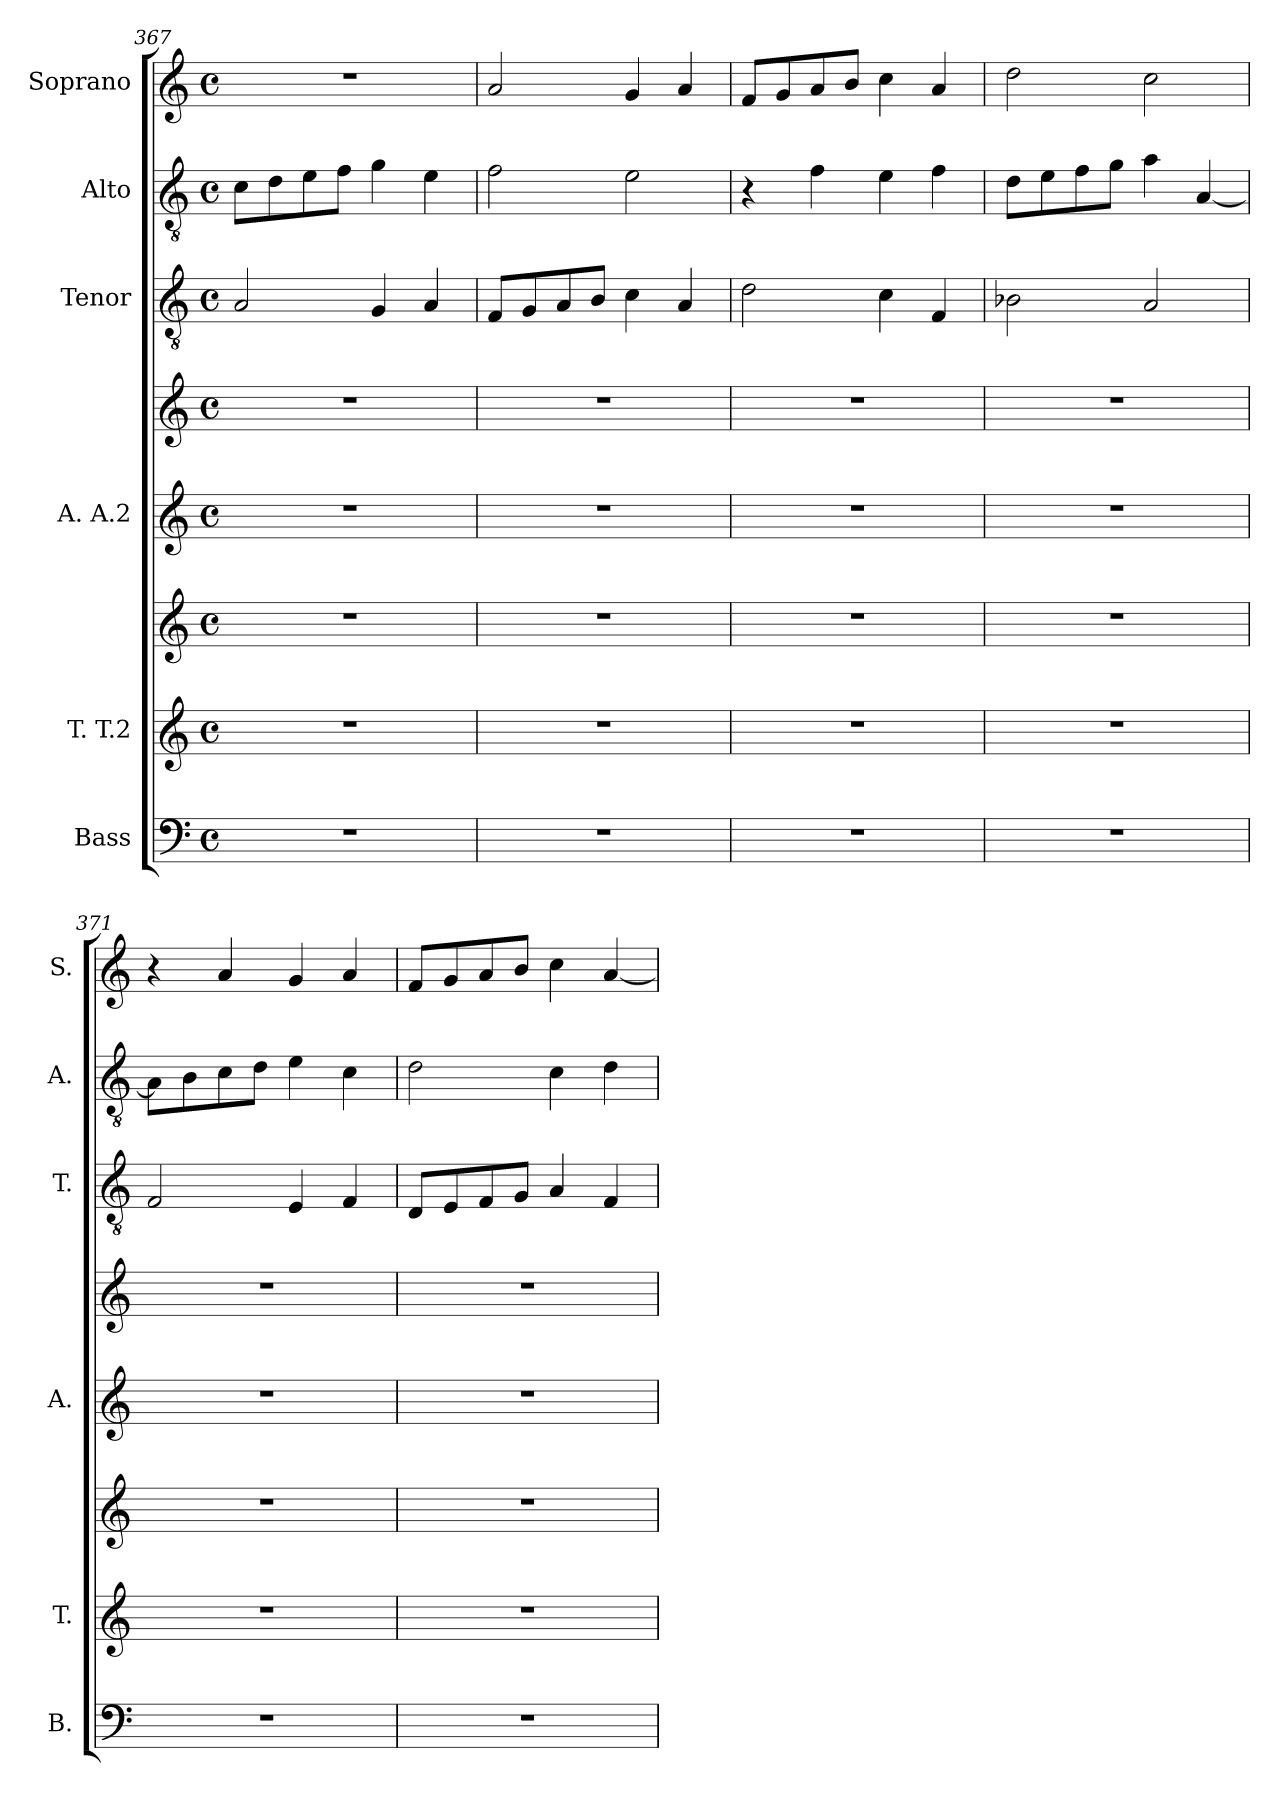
**kern	**kern	**kern	**kern	**kern	**kern	**kern	**kern
*part6	*part5	*part5	*part4	*part4	*part3	*part2	*part1
*staff8	*staff7	*staff6	*staff5	*staff4	*staff3	*staff2	*staff1
*I"Bass	*I"T. T.2	*	*I"A. A.2	*	*I"Tenor	*I"Alto	*I"Soprano
*I'B.	*I'T.	*	*I'A.	*	*I'T.	*I'A.	*I'S.
*clefF4	*clefG2	*clefG2	*clefG2	*clefG2	*clefGv2	*clefGv2	*clefG2
*k[]	*k[]	*k[]	*k[]	*k[]	*k[]	*k[]	*k[]
*C:	*C:	*C:	*C:	*C:	*C:	*C:	*C:
*M4/4	*M4/4	*M4/4	*M4/4	*M4/4	*M4/4	*M4/4	*M4/4
*met(c)	*met(c)	*met(c)	*met(c)	*met(c)	*met(c)	*met(c)	*met(c)
=367	=367	=367	=367	=367	=367	=367	=367
1r	1r	1r	1r	1r	2A/	8c\L	1r
.	.	.	.	.	.	8d\	.
.	.	.	.	.	.	8e\	.
.	.	.	.	.	.	8f\J	.
.	.	.	.	.	4G/	4g\	.
.	.	.	.	.	4A/	4e\	.
=368	=368	=368	=368	=368	=368	=368	=368
1r	1r	1r	1r	1r	8F/L	2f\	2a/
.	.	.	.	.	8G/	.	.
.	.	.	.	.	8A/	.	.
.	.	.	.	.	8B/J	.	.
.	.	.	.	.	4c\	2e\	4g/
.	.	.	.	.	4A/	.	4a/
=369	=369	=369	=369	=369	=369	=369	=369
1r	1r	1r	1r	1r	2d\	4r	8f/L
.	.	.	.	.	.	.	8g/
.	.	.	.	.	.	4f\	8a/
.	.	.	.	.	.	.	8b/J
.	.	.	.	.	4c\	4e\	4cc\
.	.	.	.	.	4F/	4f\	4a/
!!LO:LB:g=z
=370	=370	=370	=370	=370	=370	=370	=370
1r	1r	1r	1r	1r	2B-X\	8d\L	2dd\
.	.	.	.	.	.	8e\	.
.	.	.	.	.	.	8f\	.
.	.	.	.	.	.	8g\J	.
.	.	.	.	.	2A/	4a\	2cc\
.	.	.	.	.	.	[>4A/	.
=371	=371	=371	=371	=371	=371	=371	=371
1r	1r	1r	1r	1r	2F/	8A\L]	4r
.	.	.	.	.	.	8B\	.
.	.	.	.	.	.	8c\	4a/
.	.	.	.	.	.	8d\J	.
.	.	.	.	.	4E/	4e\	4g/
.	.	.	.	.	4F/	4c\	4a/
=372	=372	=372	=372	=372	=372	=372	=372
1r	1r	1r	1r	1r	8D/L	2d\	8f/L
.	.	.	.	.	8E/	.	8g/
.	.	.	.	.	8F/	.	8a/
.	.	.	.	.	8G/J	.	8b/J
.	.	.	.	.	4A/	4c\	4cc\
.	.	.	.	.	4F/	4d\	[<4a/
=	=	=	=	=	=	=	=
*-	*-	*-	*-	*-	*-	*-	*-
